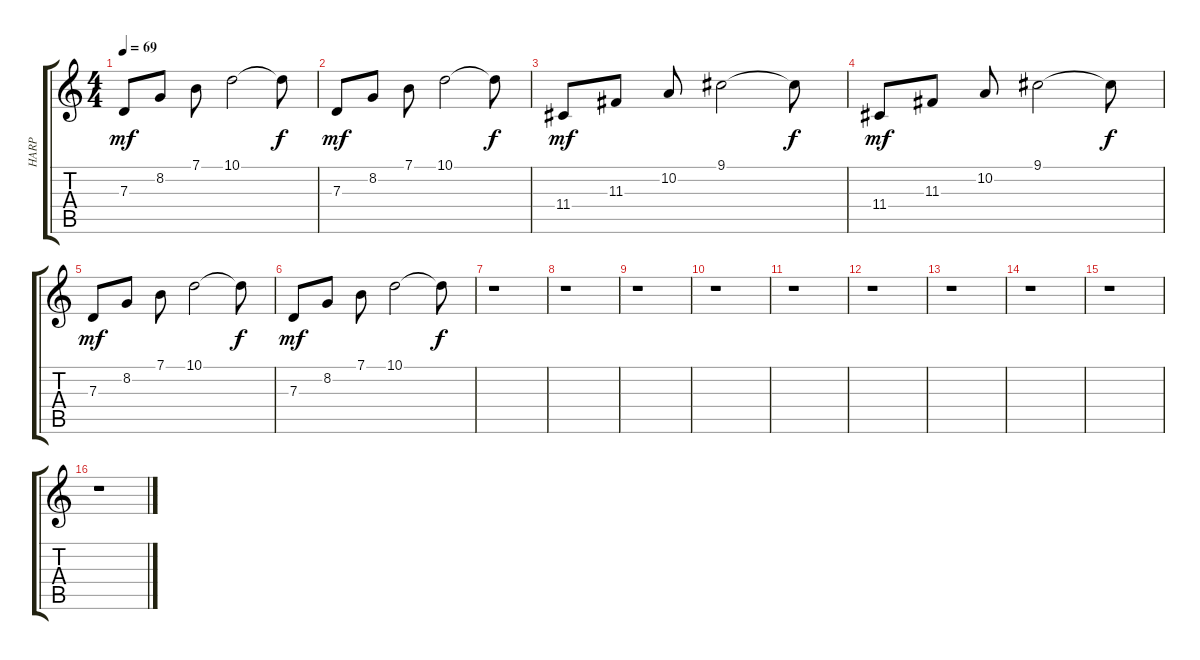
\track ("HARP" "HARP") {instrument tuba}
\staff {score tabs}
\tuning (E4 B3 G3 D3 A2 E2) {hide}
\ts (4 4)
\tempo 69
\clef g2
\ks c
7.3.8{dy mf} 8.2.8 7.1.8 10.1.2 10.1{t}.8{dy f} |
7.3.8{dy mf} 8.2.8 7.1.8 10.1.2 10.1{t}.8{dy f} |
11.4.8{dy mf} 11.3.8 10.2.8 9.1.2 9.1{t}.8{dy f} |
11.4.8{dy mf} 11.3.8 10.2.8 9.1.2 9.1{t}.8{dy f} |
7.3.8{dy mf} 8.2.8 7.1.8 10.1.2 10.1{t}.8{dy f} |
7.3.8{dy mf} 8.2.8 7.1.8 10.1.2 10.1{t}.8{dy f} |
r.1 |
r.1 |
r.1 |
r.1 |
r.1 |
r.1 |
r.1 |
r.1 |
r.1 |
r.1
